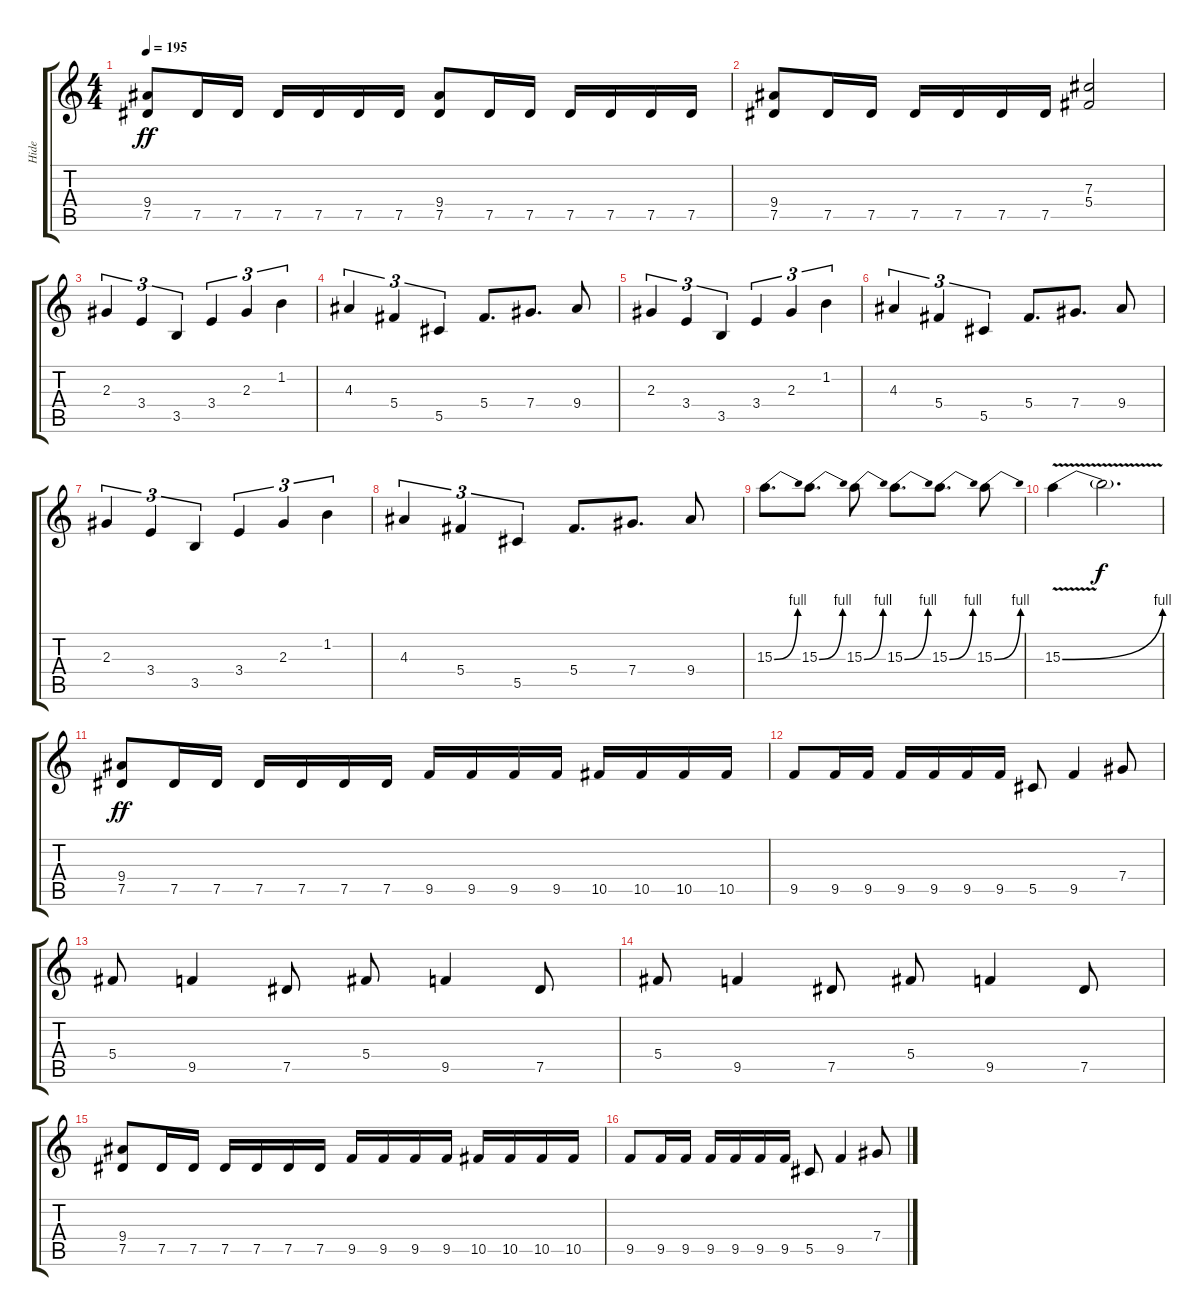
\track ("Hide" "Hide") {instrument distortionguitar}
\staff {score tabs}
\tuning (Eb4 Bb3 Gb3 Db3 Ab2 Eb2) {hide}
\ts (4 4)
\tempo 195
\clef g2
\ks c
(9.4 7.5).8{dy ff} 7.5.16 7.5.16 7.5.16 7.5.16 7.5.16 7.5.16 (9.4 7.5).8 7.5.16 7.5.16 7.5.16 7.5.16 7.5.16 7.5.16 |
(9.4 7.5).8 7.5.16 7.5.16 7.5.16 7.5.16 7.5.16 7.5.16 (7.3 5.4).2 |
2.3.4{tu (3 2) volume 16 balance 8} 3.4.4{tu (3 2)} 3.5.4{tu (3 2)} 3.4.4{tu (3 2)} 2.3.4{tu (3 2)} 1.2.4{tu (3 2)} |
4.3.4{tu (3 2)} 5.4.4{tu (3 2)} 5.5.4{tu (3 2)} 5.4.8{d} 7.4.8{d} 9.4.8 |
2.3.4{tu (3 2)} 3.4.4{tu (3 2)} 3.5.4{tu (3 2)} 3.4.4{tu (3 2)} 2.3.4{tu (3 2)} 1.2.4{tu (3 2)} |
4.3.4{tu (3 2)} 5.4.4{tu (3 2)} 5.5.4{tu (3 2)} 5.4.8{d} 7.4.8{d} 9.4.8 |
2.3.4{tu (3 2)} 3.4.4{tu (3 2)} 3.5.4{tu (3 2)} 3.4.4{tu (3 2)} 2.3.4{tu (3 2)} 1.2.4{tu (3 2)} |
4.3.4{tu (3 2)} 5.4.4{tu (3 2)} 5.5.4{tu (3 2)} 5.4.8{d} 7.4.8{d} 9.4.8 |
15.3{be (bend 0 0 60 4)}.8{d} 15.3{be (bend 0 0 60 4)}.8{d} 15.3{be (bend 0 0 60 4)}.8 15.3{be (bend 0 0 60 4)}.8{d} 15.3{be (bend 0 0 60 4)}.8{d} 15.3{be (bend 0 0 60 4)}.8 |
15.3{be (bend 0 0 60 4) v}.4 15.3{t}.2{d dy f} |
(9.4 7.5).8{dy ff volume 15 balance 10} 7.5.16 7.5.16 7.5.16 7.5.16 7.5.16 7.5.16 9.5.16 9.5.16 9.5.16 9.5.16 10.5.16 10.5.16 10.5.16 10.5.16 |
9.5.8 9.5.16 9.5.16 9.5.16 9.5.16 9.5.16 9.5.16 5.5.8 9.5.4 7.4.8 |
5.4.8 9.5.4 7.5.8 5.4.8 9.5.4 7.5.8 |
5.4.8 9.5.4 7.5.8 5.4.8 9.5.4 7.5.8 |
(9.4 7.5).8 7.5.16 7.5.16 7.5.16 7.5.16 7.5.16 7.5.16 9.5.16 9.5.16 9.5.16 9.5.16 10.5.16 10.5.16 10.5.16 10.5.16 |
9.5.8 9.5.16 9.5.16 9.5.16 9.5.16 9.5.16 9.5.16 5.5.8 9.5.4 7.4.8
